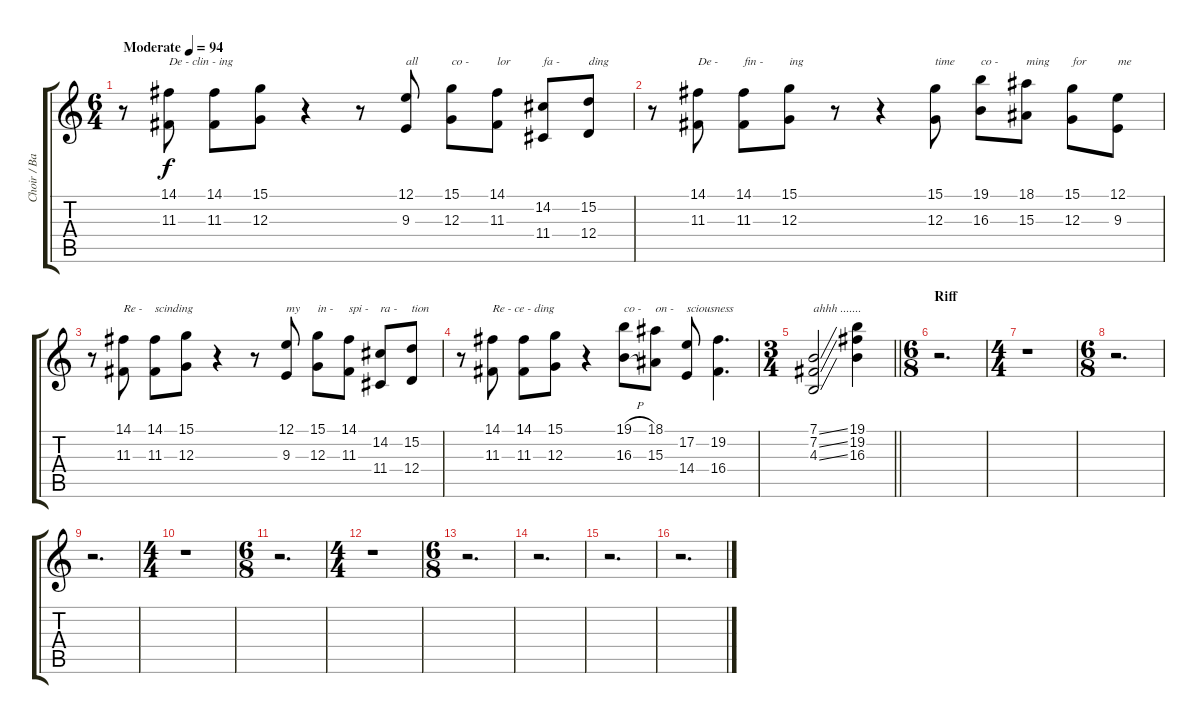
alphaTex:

\track ("Choir / Backing Vocals" "Choir / Ba") {instrument choiraahs}
\staff {score tabs}
\tuning (E4 B3 G3 D3 A2 E2) {hide}
\ts (6 4)
\tempo (94 "Moderate")
\clef g2
\ks c
r.8{dy f instrument choiraahs} (14.1 11.3).8{txt "De - clin - ing"} (14.1 11.3).8 (15.1 12.3).8 r.4 r.8 (12.1 9.3).8{txt "all"} (15.1 12.3).8{txt "co -"} (14.1 11.3).8{txt "lor"} (14.2 11.4).8{txt "fa -"} (15.2 12.4).8{txt "ding"} |
r.8 (14.1 11.3).8{txt "De -"} (14.1 11.3).8{txt "fin -"} (15.1 12.3).8{txt "ing"} r.8 r.4 (15.1 12.3).8{txt "time"} (19.1 16.3).8{txt "co -"} (18.1 15.3).8{txt "ming"} (15.1 12.3).8{txt "for"} (12.1 9.3).8{txt "me"} |
r.8 (14.1 11.3).8{txt "Re -"} (14.1 11.3).8{txt "scinding"} (15.1 12.3).8 r.4 r.8 (12.1 9.3).8{txt "my"} (15.1 12.3).8{txt "in -"} (14.1 11.3).8{txt "spi -"} (14.2 11.4).8{txt "ra -"} (15.2 12.4).8{txt "tion"} |
r.8 (14.1 11.3).8{txt "Re - ce - ding"} (14.1 11.3).8 (15.1 12.3).8 r.4 (19.1{h} 16.3{h}).8{txt "co -"} (18.1 15.3).8{txt "on -"} (17.2 14.4).8{txt "sciousness"} (19.2 16.4).4{d} |
\ts (3 4)
\barLineRight lightlight
(7.1{ss} 7.2{ss} 4.3{ss}).2{txt "ahhh ......."} (19.1 19.2 16.3).4 |
\ts (6 8)
\section ("" "Riff")
r.2{d} |
\ts (4 4)
r.1 |
\ts (6 8)
r.2{d} |
r.2{d} |
\ts (4 4)
r.1 |
\ts (6 8)
r.2{d} |
\ts (4 4)
r.1 |
\ts (6 8)
r.2{d} |
r.2{d} |
r.2{d} |
r.2{d}
